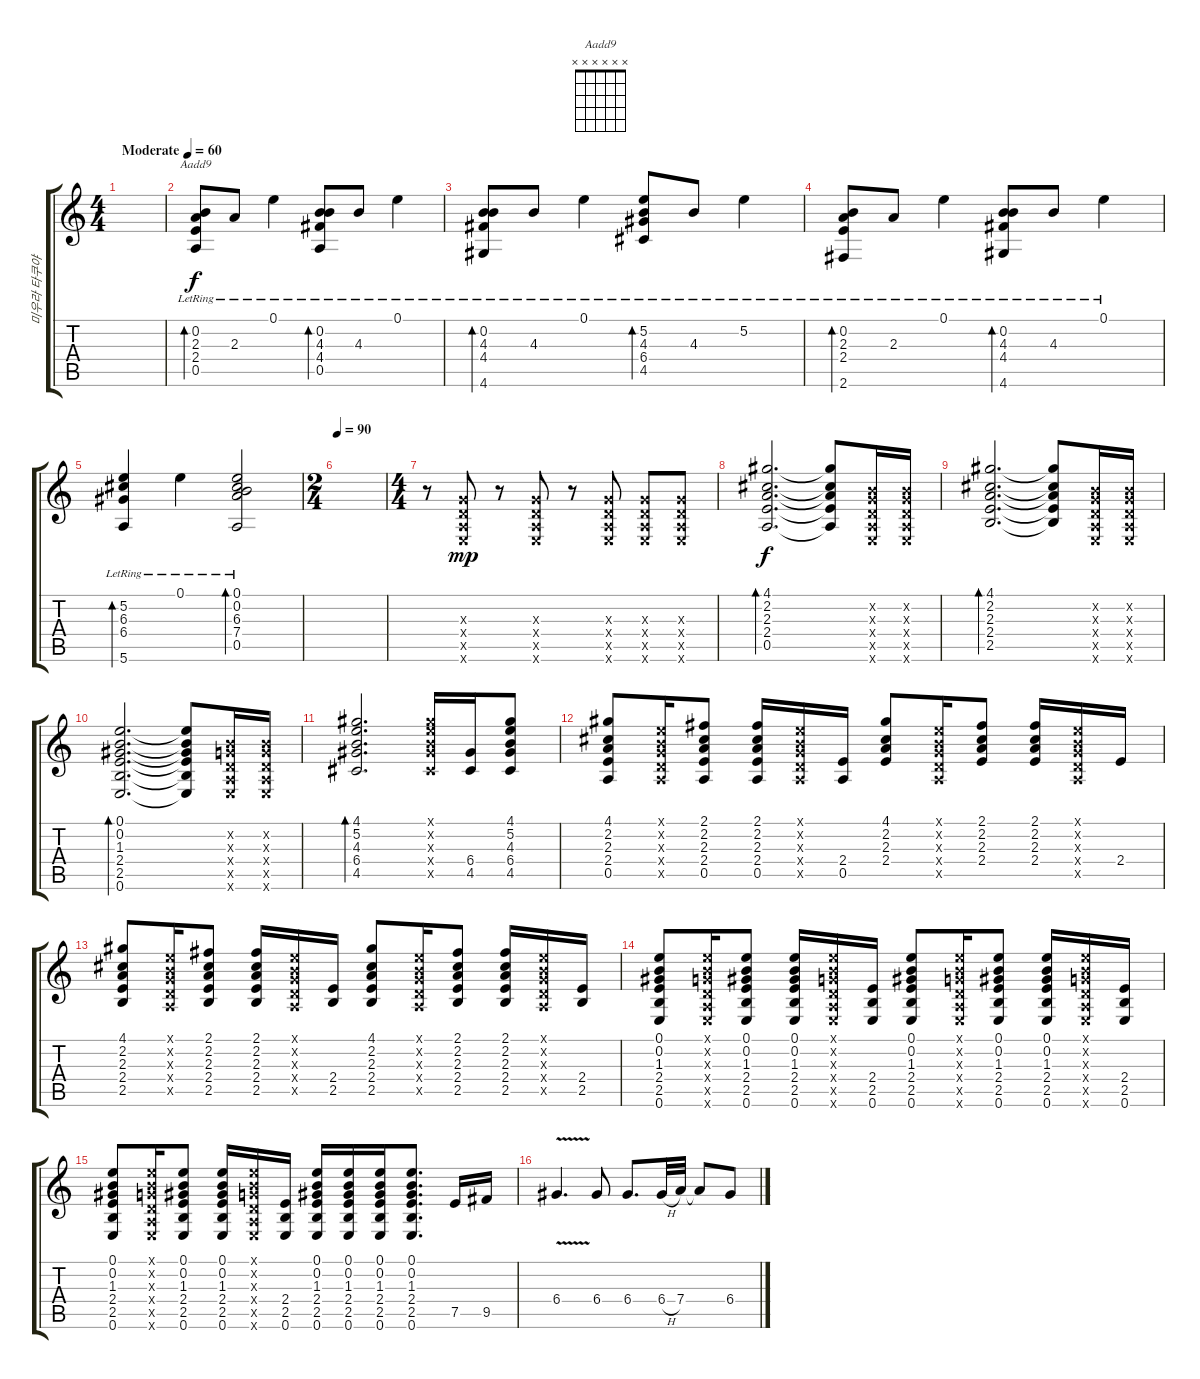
\track ("미우라 타쿠야" "미우라 타쿠야") {instrument acousticguitarsteel}
\staff {score tabs}
\tuning (E4 B3 G3 D3 A2 E2) {hide}
\chord ("Aadd9" x x x x x x)
\ts (4 4)
\tempo (60 "Moderate")
\clef g2
\ks c
|
(0.2{lr} 2.3{lr} 2.4{lr} 0.5{lr}).8{bd 120 ch "Aadd9"} 2.3{lr}.8 0.1{lr}.4 (0.2{lr} 4.3{lr} 4.4{lr} 0.5{lr}).8{bd 120} 4.3{lr}.8 0.1{lr}.4 |
(0.2{lr} 4.3{lr} 4.4{lr} 4.6{lr}).8{bd 120} 4.3{lr}.8 0.1{lr}.4 (5.2{lr} 4.3{lr} 6.4{lr} 4.5{lr}).8{bd 120} 4.3{lr}.8 5.2{lr}.4 |
(0.2{lr} 2.3{lr} 2.4{lr} 2.6{lr}).8{bd 120} 2.3{lr}.8 0.1{lr}.4 (0.2{lr} 4.3{lr} 4.4{lr} 4.6{lr}).8{bd 120} 4.3{lr}.8 0.1{lr}.4 |
(5.2{lr} 6.3{lr} 6.4{lr} 5.6{lr}).4{bd 120} 0.1{lr}.4 (0.1{lr} 0.2{lr} 6.3{lr} 7.4{lr} 0.5{lr}).2{bd 120} |
\ts (2 4)
\tempo 90
|
\ts (4 4)
r.8 (0.3{x} 0.4{x} 0.5{x} 0.6{x}).8{dy mp} r.8 (0.3{x} 0.4{x} 0.5{x} 0.6{x}).8 r.8 (0.3{x} 0.4{x} 0.5{x} 0.6{x}).8 (0.3{x} 0.4{x} 0.5{x} 0.6{x}).8 (0.3{x} 0.4{x} 0.5{x} 0.6{x}).8 |
(4.1 2.2 2.3 2.4 0.5).2{d bd 120 dy f} (4.1{t} 2.2{t} 2.3{t} 2.4{t} 0.5{t}).8 (0.2{x} 0.3{x} 0.4{x} 0.5{x} 0.6{x}).16 (0.2{x} 0.3{x} 0.4{x} 0.5{x} 0.6{x}).16 |
(4.1 2.2 2.3 2.4 2.5).2{d bd 120} (4.1{t} 2.2{t} 2.3{t} 2.4{t} 2.5{t}).8 (0.2{x} 0.3{x} 0.4{x} 0.5{x} 0.6{x}).16 (0.2{x} 0.3{x} 0.4{x} 0.5{x} 0.6{x}).16 |
(0.1 0.2 1.3 2.4 2.5 0.6).2{d bd 120} (0.1{t} 0.2{t} 1.3{t} 2.4{t} 2.5{t} 0.6{t}).8 (0.2{x} 0.3{x} 0.4{x} 0.5{x} 0.6{x}).16 (0.2{x} 0.3{x} 0.4{x} 0.5{x} 0.6{x}).16 |
(4.1 5.2 4.3 6.4 4.5).2{d bd 120} (4.1{x} 5.2{x} 4.3{x} 6.4{x} 4.5{x}).16 (6.4 4.5).16 (4.1 5.2 4.3 6.4 4.5).8 |
(4.1 2.2 2.3 2.4 0.5).8 (0.1{x} 0.2{x} 0.3{x} 0.4{x} 0.5{x}).16 (2.1 2.2 2.3 2.4 0.5).8 (2.1 2.2 2.3 2.4 0.5).16 (0.1{x} 0.2{x} 0.3{x} 0.4{x} 0.5{x}).16 (2.4 0.5).16 (4.1 2.2 2.3 2.4).8 (0.1{x} 0.2{x} 0.3{x} 0.4{x} 0.5{x}).16 (2.1 2.2 2.3 2.4).8 (2.1 2.2 2.3 2.4).16 (0.1{x} 0.2{x} 0.3{x} 0.4{x} 0.5{x}).16 2.4.16 |
(4.1 2.2 2.3 2.4 2.5).8 (0.1{x} 0.2{x} 0.3{x} 0.4{x} 0.5{x}).16 (2.1 2.2 2.3 2.4 2.5).8 (2.1 2.2 2.3 2.4 2.5).16 (0.1{x} 0.2{x} 0.3{x} 0.4{x} 0.5{x}).16 (2.4 2.5).16 (4.1 2.2 2.3 2.4 2.5).8 (0.1{x} 0.2{x} 0.3{x} 0.4{x} 0.5{x}).16 (2.1 2.2 2.3 2.4 2.5).8 (2.1 2.2 2.3 2.4 2.5).16 (0.1{x} 0.2{x} 0.3{x} 0.4{x} 0.5{x}).16 (2.4 2.5).16 |
(0.1 0.2 1.3 2.4 2.5 0.6).8 (0.1{x} 0.2{x} 0.3{x} 0.4{x} 0.5{x} 0.6{x}).16 (0.1 0.2 1.3 2.4 2.5 0.6).8 (0.1 0.2 1.3 2.4 2.5 0.6).16 (0.1{x} 0.2{x} 0.3{x} 0.4{x} 0.5{x} 0.6{x}).16 (2.4 2.5 0.6).16 (0.1 0.2 1.3 2.4 2.5 0.6).8 (0.1{x} 0.2{x} 0.3{x} 0.4{x} 0.5{x} 0.6{x}).16 (0.1 0.2 1.3 2.4 2.5 0.6).8 (0.1 0.2 1.3 2.4 2.5 0.6).16 (0.1{x} 0.2{x} 0.3{x} 0.4{x} 0.5{x} 0.6{x}).16 (2.4 2.5 0.6).16 |
(0.1 0.2 1.3 2.4 2.5 0.6).8 (0.1{x} 0.2{x} 0.3{x} 0.4{x} 0.5{x} 0.6{x}).16 (0.1 0.2 1.3 2.4 2.5 0.6).8 (0.1 0.2 1.3 2.4 2.5 0.6).16 (0.1{x} 0.2{x} 0.3{x} 0.4{x} 0.5{x} 0.6{x}).16 (2.4 2.5 0.6).16 (0.1 0.2 1.3 2.4 2.5 0.6).16 (0.1 0.2 1.3 2.4 2.5 0.6).16 (0.1 0.2 1.3 2.4 2.5 0.6).16 (0.1 0.2 1.3 2.4 2.5 0.6).8{d} 7.5.16 9.5.16 |
6.4{v}.4{d} 6.4.8 6.4.8{d} 6.4{h}.32 7.4.32 7.4{t}.8 6.4.8
